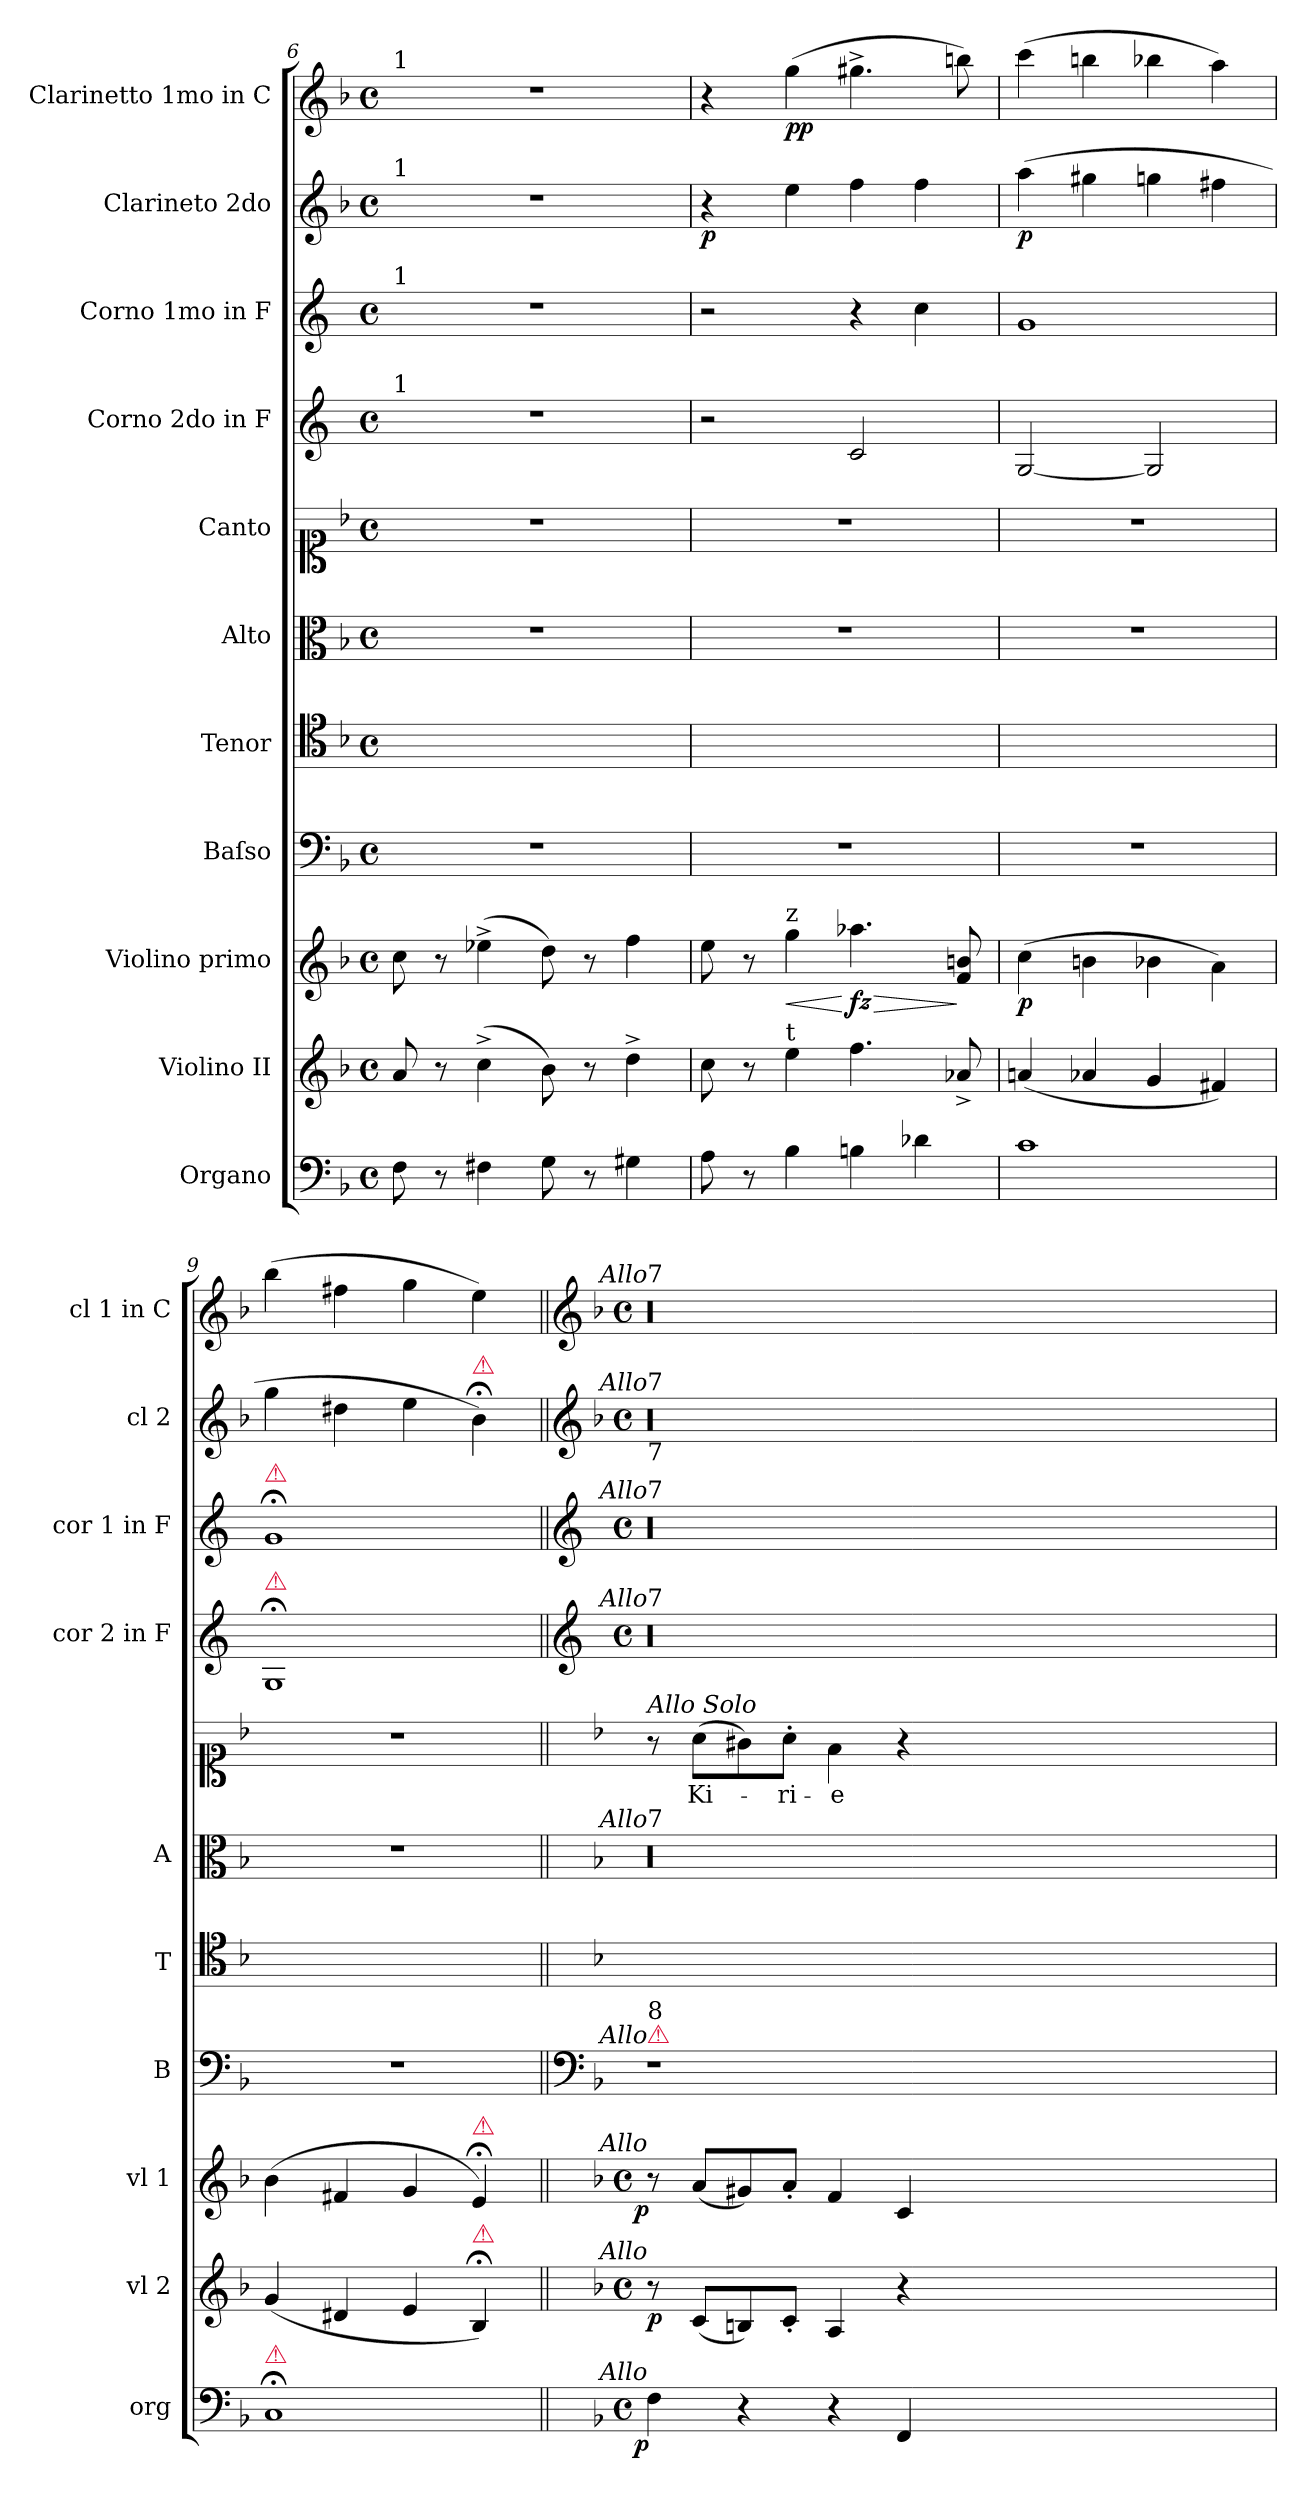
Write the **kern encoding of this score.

**kern	**dynam	**kern	**dynam	**kern	**dynam	**kern	**kern	**kern	**kern	**text	**kern	**kern	**kern	**dynam	**kern	**dynam
*part11	*part11	*part10	*part10	*part9	*part9	*part8	*part7	*part6	*part5	*part5	*part4	*part3	*part2	*part2	*part1	*part1
*staff11	*staff11	*staff10	*staff10	*staff9	*staff9	*staff8	*staff7	*staff6	*staff5	*staff5	*staff4	*staff3	*staff2	*staff2	*staff1	*staff1
*I"Organo	*	*I"Violino II	*	*I"Violino primo	*	*I"Baſso	*I"Tenor	*I"Alto	*I"Canto	*	*I"Corno 2do in F	*I"Corno 1mo in F	*I"Clarineto 2do	*	*I"Clarinetto 1mo in C	*
*I'org	*	*I'vl 2	*	*I'vl 1	*	*I'B	*I'T	*I'A	*	*	*I'cor 2 in F	*I'cor 1 in F	*I'cl 2	*	*I'cl 1 in C	*
*clefF4	*	*clefG2	*	*clefG2	*	*clefF4	*clefC4	*clefC3	*clefC1	*	*clefG2	*clefG2	*clefG2	*	*clefG2	*
*	*	*	*	*	*	*	*	*	*	*	*ITrd4c7	*ITrd4c7	*	*	*	*
*k[b-]	*	*k[b-]	*	*k[b-]	*	*k[b-]	*k[b-]	*k[b-]	*k[b-]	*	*k[b-]	*k[b-]	*k[b-]	*	*k[b-]	*
*F:	*	*F:	*	*F:	*	*F:	*F:	*F:	*F:	*	*F:	*F:	*F:	*	*F:	*
*M4/4	*	*M4/4	*	*M4/4	*	*M4/4	*M4/4	*M4/4	*M4/4	*	*M4/4	*M4/4	*M4/4	*	*M4/4	*
*met(c)	*	*met(c)	*	*met(c)	*	*met(c)	*met(c)	*met(c)	*met(c)	*	*met(c)	*met(c)	*met(c)	*	*met(c)	*
=6	=6	=6	=6	=6	=6	=6	=6	=6	=6	=6	=6	=6	=6	=6	=6	=6
!	!	!	!	!	!	!	!	!	!	!	!	!	!	!	!LO:TX:a:t=1	!
!	!	!	!	!	!	!	!	!	!	!	!	!	!LO:TX:a:t=1	!	!	!
!	!	!	!	!	!	!	!	!	!	!	!	!LO:TX:a:t=1	!	!	!	!
!	!	!	!	!	!	!	!	!	!	!	!LO:TX:a:t=1	!	!	!	!	!
8F\	.	8a/	.	8cc\	.	1r	1ryy	1r	1r	.	1r	1r	1r	.	1r	.
8r	.	8r	.	8r	.	.	.	.	.	.	.	.	.	.	.	.
4F#X\	.	(4cc^<\	.	(4ee-X^<\	.	.	.	.	.	.	.	.	.	.	.	.
8G\	.	8b-\)	.	8dd\)	.	.	.	.	.	.	.	.	.	.	.	.
8r	.	8r	.	8r	.	.	.	.	.	.	.	.	.	.	.	.
4G#X\	.	4dd^<\	.	4ff\	.	.	.	.	.	.	.	.	.	.	.	.
=7	=7	=7	=7	=7	=7	=7	=7	=7	=7	=7	=7	=7	=7	=7	=7	=7
8A\	.	8cc\	.	8ee\	.	1r	1ryy	1r	1r	.	2r	2r	4r	p	4r	.
8r	.	8r	.	8r	.	.	.	.	.	.	.	.	.	.	.	.
!	!	!	!	!LO:TX:a:t=z	!	!	!	!	!	!	!	!	!	!	!	!
!	!	!LO:TX:a:t=t	!	!	!	!	!	!	!	!	!	!	!	!	!	!
!	!	!	!	!	!LO:HP:b	!	!	!	!	!	!	!	!	!	!	!
4B-\	.	4ee\	.	4gg\	<	.	.	.	.	.	.	.	4ee\	.	(4gg\	pp
!	!	!	!	!	!LO:HP:n=1:b	!	!	!	!	!	!	!	!	!	!	!
!	!	!	!	!	!LO:DY:n=1:b	!	!	!	!	!	!	!	!	!	!	!
4Bn\	.	4.ff\	.	4.aa-X\	[ > fz	.	.	.	.	.	2F/	4r	4ff\	.	4.gg#X^<\	.
4d-X\	.	.	.	.	.	.	.	.	.	.	.	4f\	4ff\	.	.	.
.	.	8a-X^/	.	8f/ 8bn/	]	.	.	.	.	.	.	.	.	.	8bbn\)	.
=8	=8	=8	=8	=8	=8	=8	=8	=8	=8	=8	=8	=8	=8	=8	=8	=8
!	!	!	!	!	!LO:DY:b	!	!	!	!	!	!	!	!	!	!	!
1c	.	(>4an/	.	(4cc\	p	1r	1ryy	1r	1r	.	[2C/	1c	(4aa\	p	(4ccc\	.
.	.	4a-X/	.	4bn\	.	.	.	.	.	.	.	.	4gg#X\	.	4bbn\	.
.	.	4g/	.	4b-X\	.	.	.	.	.	.	2C/]	.	4ggn\	.	4bb-X\	.
.	.	4f#X/)	.	4a\)	.	.	.	.	.	.	.	.	4ff#X\	.	4aa\)	.
=9	=9	=9	=9	=9	=9	=9	=9	=9	=9	=9	=9	=9	=9	=9	=9	=9
!	!	!	!	!	!	!	!	!	!	!	!	!LO:TX:a:color=crimson:t=⚠	!	!	!	!
!	!	!	!	!	!	!	!	!	!	!	!LO:TX:a:color=crimson:t=⚠	!	!	!	!	!
!LO:TX:a:color=crimson:t=⚠	!	!	!	!	!	!	!	!	!	!	!	!	!	!	!	!
1C;<	.	(>4g/	.	(4b-\	.	1r	1ryy	1r	1r	.	1C;<	1c;<	4gg\	.	(4bb-\	.
.	.	4d#X/	.	4f#X/	.	.	.	.	.	.	.	.	4dd#X\	.	4ff#X\	.
.	.	4e/	.	4g/	.	.	.	.	.	.	.	.	4ee\	.	4gg\	.
!	!	!	!	!	!	!	!	!	!	!	!	!	!LO:TX:a:color=crimson:t=⚠	!	!	!
!	!	!	!	!LO:TX:a:color=crimson:t=⚠	!	!	!	!	!	!	!	!	!	!	!	!
!	!	!LO:TX:a:color=crimson:t=⚠	!	!	!	!	!	!	!	!	!	!	!	!	!	!
.	.	4B-;</)	.	4e;</)	.	.	.	.	.	.	.	.	4b-;<\)	.	4ee\)	.
=10||	=10||	=10||	=10||	=10||	=10||	=10||	=10||	=10||	=10||	=10||	=10||	=10||	=10||	=10||	=10||	=10||
*	*	*	*	*	*	*clefF4	*	*	*	*	*clefG2	*clefG2	*clefG2	*	*clefG2	*
*k[b-]	*	*k[b-]	*	*k[b-]	*	*k[b-]	*	*	*	*	*k[b-]	*k[b-]	*k[b-]	*	*k[b-]	*
*M4/4	*	*M4/4	*	*M4/4	*	*	*	*	*	*	*M4/4	*M4/4	*M4/4	*	*M4/4	*
*met(c)	*	*met(c)	*	*met(c)	*	*	*	*	*	*	*met(c)	*met(c)	*met(c)	*	*met(c)	*
!	!	!	!	!	!	!	!	!	!	!	!	!	!	!	!LO:TX:a:t=7	!
!	!	!	!	!	!	!	!	!	!	!	!	!	!	!	!LO:TX:a:i:rj:t=Allo	!
!	!	!	!	!	!	!	!	!	!	!	!	!	!LO:TX:a:t=7	!	!	!
!	!	!	!	!	!	!	!	!	!	!	!	!	!LO:TX:b:t=7	!	!	!
!	!	!	!	!	!	!	!	!	!	!	!	!	!LO:TX:a:i:rj:t=Allo	!	!	!
!	!	!	!	!	!	!	!	!	!	!	!	!LO:TX:a:t=7	!	!	!	!
!	!	!	!	!	!	!	!	!	!	!	!	!LO:TX:a:i:rj:t=Allo	!	!	!	!
!	!	!	!	!	!	!	!	!	!	!	!LO:TX:a:t=7	!	!	!	!	!
!	!	!	!	!	!	!	!	!	!	!	!LO:TX:a:i:rj:t=Allo	!	!	!	!	!
!	!	!	!	!	!	!	!	!	!LO:TX:a:i:t=Allo Solo	!	!	!	!	!	!	!
!	!	!	!	!	!	!	!	!LO:TX:a:t=7	!	!	!	!	!	!	!	!
!	!	!	!	!	!	!	!	!LO:TX:a:i:rj:t=Allo	!	!	!	!	!	!	!	!
!	!	!	!	!	!	!LO:TX:a:i:rj:t=Allo	!	!	!	!	!	!	!	!	!	!
!	!	!	!	!	!	!LO:TX:a:color=crimson:t=⚠	!	!	!	!	!	!	!	!	!	!
!	!	!	!	!	!	!LO:TX:a:t=8	!	!	!	!	!	!	!	!	!	!
!	!	!	!	!LO:TX:a:i:rj:t=Allo	!	!	!	!	!	!	!	!	!	!	!	!
!	!	!LO:TX:a:i:rj:t=Allo	!	!	!	!	!	!	!	!	!	!	!	!	!	!
!LO:TX:a:i:rj:t=Allo	!	!	!	!	!	!	!	!	!	!	!	!	!	!	!	!
!	!LO:DY:rj	!	!	!	!LO:DY:b:rj	!	!	!	!	!	!	!	!	!	!	!
4F\	p	8r	p	8r	p	1r	1ryy	00r	8r	.	00r	00r	00r	.	00r	.
.	.	(8c/L	.	(8a/L	.	.	.	.	(8a\L	Ki-	.	.	.	.	.	.
4r	.	8Bn/)	.	8g#X/)	.	.	.	.	8g#X\)	.	.	.	.	.	.	.
.	.	8c'/J	.	8a'/J	.	.	.	.	8a'\J	-ri-	.	.	.	.	.	.
4r	.	4A/	.	4f/	.	.	.	.	4f\	-e	.	.	.	.	.	.
4FF/	.	4r	.	4c/	.	.	.	.	4r	.	.	.	.	.	.	.
0.ryy	.	0.ryy	.	0.ryy	.	0.ryy	0.ryy	.	0.ryy	.	.	.	.	.	.	.
=	=	=	=	=	=	=	=	=	=	=	=	=	=	=	=	=
*-	*-	*-	*-	*-	*-	*-	*-	*-	*-	*-	*-	*-	*-	*-	*-	*-
